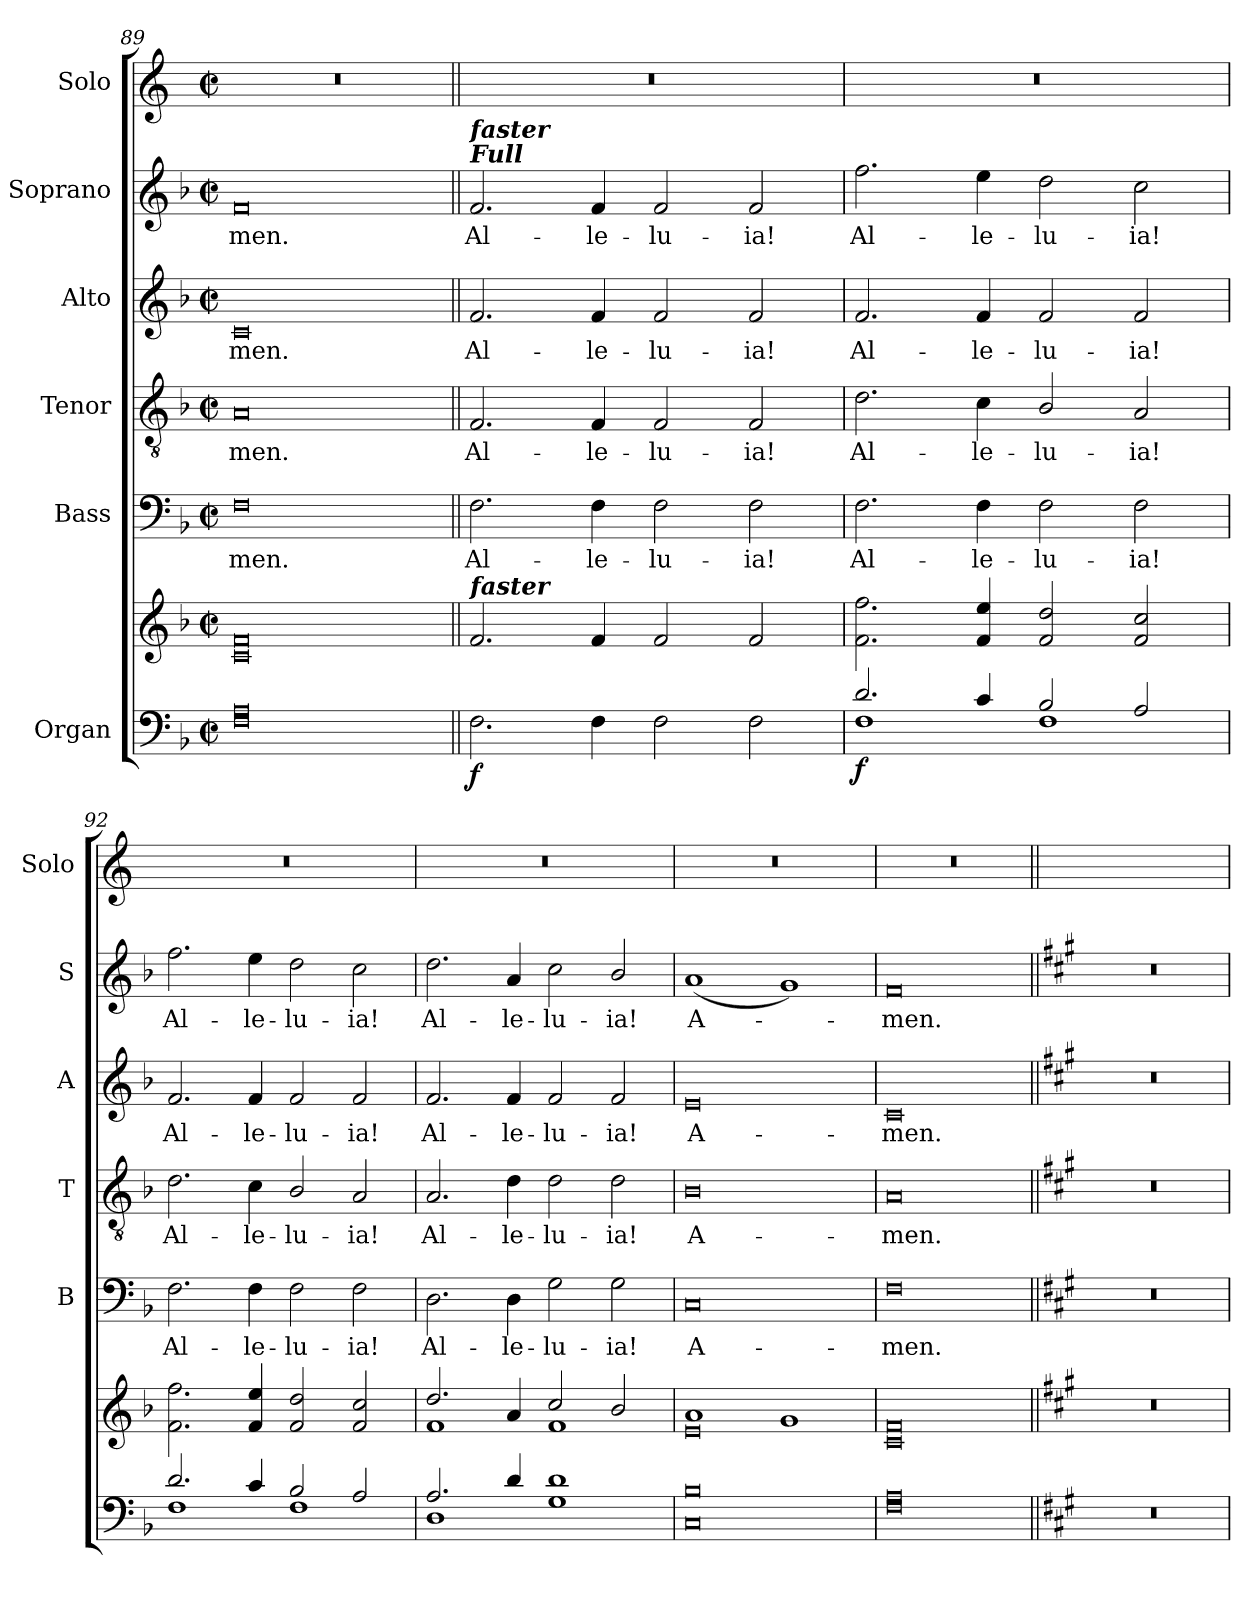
**kern	**kern	**dynam	**kern	**text	**kern	**text	**kern	**text	**kern	**text	**kern
*part6	*part6	*part6	*part5	*part5	*part4	*part4	*part3	*part3	*part2	*part2	*part1
*staff7	*staff6	*staff6/7	*staff5	*staff5	*staff4	*staff4	*staff3	*staff3	*staff2	*staff2	*staff1
*I"Organ	*	*	*I"Bass	*	*I"Tenor	*	*I"Alto	*	*I"Soprano	*	*I"Solo
*	*	*	*I'B	*	*I'T	*	*I'A	*	*I'S	*	*I'Solo
*clefF4	*clefG2	*	*clefF4	*	*clefGv2	*	*clefG2	*	*clefG2	*	*clefG2
*k[b-]	*k[b-]	*	*k[b-]	*	*k[b-]	*	*k[b-]	*	*k[b-]	*	*k[]
*F:	*F:	*	*F:	*	*F:	*	*F:	*	*F:	*	*C:
*M4/2	*M4/2	*	*M4/2	*	*M4/2	*	*M4/2	*	*M4/2	*	*M4/2
*met(c|)	*met(c|)	*	*met(c|)	*	*met(c|)	*	*met(c|)	*	*met(c|)	*	*met(c|)
=89	=89	=89	=89	=89	=89	=89	=89	=89	=89	=89	=89
*^	*^	*	*	*	*	*	*	*	*	*	*
!	!	!	!	!	!	!LO:LY:b	!	!LO:LY:b	!	!LO:LY:b	!	!LO:LY:b	!
0A/	0F\	0f/	0c\	.	0F	-men.	0A	-men.	0c	-men.	0f	men.	0r
=90||	=90||	=90||	=90||	=90||	=90||	=90||	=90||	=90||	=90||	=90||	=90||	=90||	=90||
!	!	!	!	!	!	!	!	!	!	!	!LO:TX:a:Bi:t=Full	!	!
!	!	!	!	!	!	!	!	!	!	!	!LO:TX:a:Bi:t=faster	!	!
!	!	!LO:TX:a:Bi:t=faster	!	!	!	!	!	!	!	!	!	!	!
!	!	!	!	!LO:DY:b=2	!	!LO:LY:b	!	!LO:LY:b	!	!LO:LY:b	!	!LO:LY:b	!
0ryy	2.F\	2.f/	0ryy	f	2.F	Al-	2.F	Al-	2.f	Al-	2.f	Al-	0r
!	!	!	!	!	!	!LO:LY:b	!	!LO:LY:b	!	!LO:LY:b	!	!LO:LY:b	!
.	4F\	4f/	.	.	4F	-le-	4F	-le-	4f	-le-	4f	-le-	.
!	!	!	!	!	!	!LO:LY:b	!	!LO:LY:b	!	!LO:LY:b	!	!LO:LY:b	!
.	2F\	2f/	.	.	2F	-lu-	2F	-lu-	2f	-lu-	2f	-lu-	.
!	!	!	!	!	!	!LO:LY:b	!	!LO:LY:b	!	!LO:LY:b	!	!LO:LY:b	!
.	2F\	2f/	.	.	2F	-ia!	2F	-ia!	2f	-ia!	2f	-ia!	.
=91	=91	=91	=91	=91	=91	=91	=91	=91	=91	=91	=91	=91	=91
!	!	!	!	!LO:DY:b=2	!	!LO:LY:b	!	!LO:LY:b	!	!LO:LY:b	!	!LO:LY:b	!
2.d/	1F\	2.f\ 2.ff\	0ryy	f	2.F	Al-	2.d	Al-	2.f	Al-	2.ff	Al-	0r
!	!	!	!	!	!	!LO:LY:b	!	!LO:LY:b	!	!LO:LY:b	!	!LO:LY:b	!
4c/	.	4f/ 4ee/	.	.	4F	-le-	4c	-le-	4f	-le-	4ee	-le-	.
!	!	!	!	!	!	!LO:LY:b	!	!LO:LY:b	!	!LO:LY:b	!	!LO:LY:b	!
2B-/	1F\	2f/ 2dd/	.	.	2F	-lu-	2B-/	-lu-	2f	-lu-	2dd	-lu-	.
!	!	!	!	!	!	!LO:LY:b	!	!LO:LY:b	!	!LO:LY:b	!	!LO:LY:b	!
2A/	.	2f/ 2cc/	.	.	2F	-ia!	2A	-ia!	2f	-ia!	2cc	-ia!	.
=92	=92	=92	=92	=92	=92	=92	=92	=92	=92	=92	=92	=92	=92
!	!	!	!	!	!	!LO:LY:b	!	!LO:LY:b	!	!LO:LY:b	!	!LO:LY:b	!
2.d/	1F\	2.f\ 2.ff\	0ryy	.	2.F	Al-	2.d	Al-	2.f	Al-	2.ff	Al-	0r
!	!	!	!	!	!	!LO:LY:b	!	!LO:LY:b	!	!LO:LY:b	!	!LO:LY:b	!
4c/	.	4f/ 4ee/	.	.	4F	-le-	4c	-le-	4f	-le-	4ee	-le-	.
!	!	!	!	!	!	!LO:LY:b	!	!LO:LY:b	!	!LO:LY:b	!	!LO:LY:b	!
2B-/	1F\	2f/ 2dd/	.	.	2F	-lu-	2B-/	-lu-	2f	-lu-	2dd	-lu-	.
!	!	!	!	!	!	!LO:LY:b	!	!LO:LY:b	!	!LO:LY:b	!	!LO:LY:b	!
2A/	.	2f/ 2cc/	.	.	2F	-ia!	2A	-ia!	2f	-ia!	2cc	-ia!	.
=93	=93	=93	=93	=93	=93	=93	=93	=93	=93	=93	=93	=93	=93
!	!	!	!	!	!	!LO:LY:b	!	!LO:LY:b	!	!LO:LY:b	!	!LO:LY:b	!
2.A/	1D\	2.dd/	1f\	.	2.D	Al-	2.A	Al-	2.f	Al-	2.dd	Al-	0r
!	!	!	!	!	!	!LO:LY:b	!	!LO:LY:b	!	!LO:LY:b	!	!LO:LY:b	!
4d/	.	4a/	.	.	4D	-le-	4d	-le-	4f	-le-	4a	-le-	.
!	!	!	!	!	!	!LO:LY:b	!	!LO:LY:b	!	!LO:LY:b	!	!LO:LY:b	!
1d/	1G\	2cc/	1f\	.	2G	-lu-	2d	-lu-	2f	-lu-	2cc	-lu-	.
!	!	!	!	!	!	!LO:LY:b	!	!LO:LY:b	!	!LO:LY:b	!	!LO:LY:b	!
.	.	2b-/	.	.	2G	-ia!	2d\	-ia!	2f	-ia!	2b-/	-ia!	.
=94	=94	=94	=94	=94	=94	=94	=94	=94	=94	=94	=94	=94	=94
!	!	!	!	!	!	!LO:LY:b	!	!LO:LY:b	!	!LO:LY:b	!	!LO:LY:b	!
0B-/	0C\	1a/	0e\	.	0C	A-	0B-	A-	0e	A-	(<1a	A-	0r
.	.	1g/	.	.	.	.	.	.	.	.	1g)	.	.
=95	=95	=95	=95	=95	=95	=95	=95	=95	=95	=95	=95	=95	=95
!	!	!	!	!	!	!LO:LY:b	!	!LO:LY:b	!	!LO:LY:b	!	!LO:LY:b	!
0A/	0F\	0f/	0c\	.	0F	-men.	0A	-men.	0c	-men.	0f	men.	0r
*v	*v	*	*	*	*	*	*	*	*	*	*	*	*
*	*v	*v	*	*	*	*	*	*	*	*	*	*
=96||	=96||	=96||	=96||	=96||	=96||	=96||	=96||	=96||	=96||	=96||	=96||
*k[f#c#g#]	*k[f#c#g#]	*	*k[f#c#g#]	*	*k[f#c#g#]	*	*k[f#c#g#]	*	*k[f#c#g#]	*	*
*A:	*A:	*	*A:	*	*A:	*	*A:	*	*A:	*	*
0r	0r	.	0r	.	0r	.	0r	.	0r	.	0ryy
=	=	=	=	=	=	=	=	=	=	=	=
*-	*-	*-	*-	*-	*-	*-	*-	*-	*-	*-	*-
